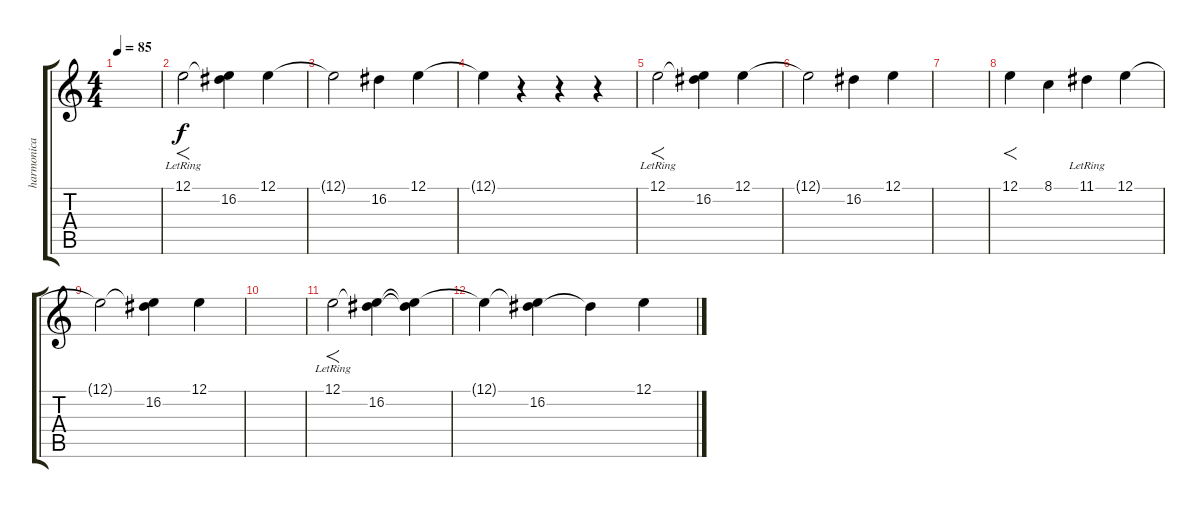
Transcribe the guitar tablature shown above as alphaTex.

\track ("harmonica" "harmonica") {instrument harmonica}
\staff {score tabs}
\tuning (E4 B3 G3 D3 A2 E2) {hide}
\ts (4 4)
\tempo 85
\clef g2
\ks c
|
12.1{lr}.2{f} (12.1{t} 16.2).4 12.1.4 |
12.1{t}.2 16.2.4 12.1.4 |
12.1{t}.4 r.4 r.4 r.4 |
12.1{lr}.2{f} (12.1{t} 16.2).4 12.1.4 |
12.1{t}.2 16.2.4 12.1.4 |
|
12.1.4{f} 8.1.4 11.1{lr}.4 12.1.4 |
12.1{t}.2 (12.1{t} 16.2).4 12.1.4 |
|
12.1{lr}.2{f} (12.1{t} 16.2).4 (12.1{t} 16.2{t}).4 |
12.1{t}.4 (12.1{t} 16.2).4 16.2{t}.4 12.1.4
